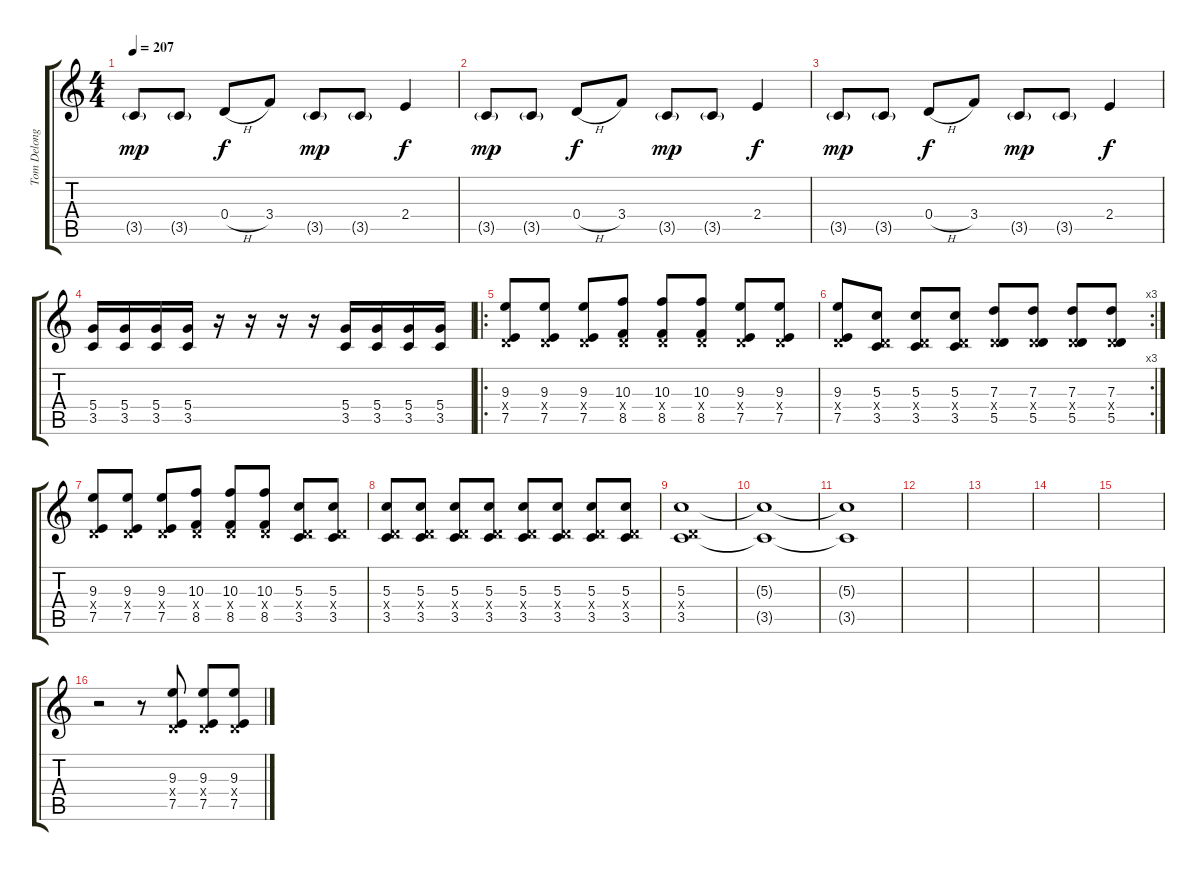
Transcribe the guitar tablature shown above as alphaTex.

\track ("Tom Delong (Distortion 1)" "Tom Delong") {instrument distortionguitar}
\staff {score tabs}
\tuning (E4 B3 G3 D3 A2 E2) {hide}
\ts (4 4)
\tempo 207
\clef g2
\ks c
3.5{g}.8{dy mp} 3.5{g}.8 0.4{h}.8{dy f} 3.4.8 3.5{g}.8{dy mp} 3.5{g}.8 2.4.4{dy f} |
3.5{g}.8{dy mp} 3.5{g}.8 0.4{h}.8{dy f} 3.4.8 3.5{g}.8{dy mp} 3.5{g}.8 2.4.4{dy f} |
3.5{g}.8{dy mp} 3.5{g}.8 0.4{h}.8{dy f} 3.4.8 3.5{g}.8{dy mp} 3.5{g}.8 2.4.4{dy f} |
(5.4 3.5).16 (5.4 3.5).16 (5.4 3.5).16 (5.4 3.5).16 r.16 r.16 r.16 r.16 (5.4 3.5).16 (5.4 3.5).16 (5.4 3.5).16 (5.4 3.5).16 |
\ro
(9.3 0.4{x} 7.5).8 (9.3 0.4{x} 7.5).8 (9.3 0.4{x} 7.5).8 (10.3 0.4{x} 8.5).8 (10.3 0.4{x} 8.5).8 (10.3 0.4{x} 8.5).8 (9.3 0.4{x} 7.5).8 (9.3 0.4{x} 7.5).8 |
\rc 3
(9.3 0.4{x} 7.5).8 (5.3 0.4{x} 3.5).8 (5.3 0.4{x} 3.5).8 (5.3 0.4{x} 3.5).8 (7.3 0.4{x} 5.5).8 (7.3 0.4{x} 5.5).8 (7.3 0.4{x} 5.5).8 (7.3 0.4{x} 5.5).8 |
(9.3 0.4{x} 7.5).8 (9.3 0.4{x} 7.5).8 (9.3 0.4{x} 7.5).8 (10.3 0.4{x} 8.5).8 (10.3 0.4{x} 8.5).8 (10.3 0.4{x} 8.5).8 (5.3 0.4{x} 3.5).8 (5.3 0.4{x} 3.5).8 |
(5.3 0.4{x} 3.5).8 (5.3 0.4{x} 3.5).8 (5.3 0.4{x} 3.5).8 (5.3 0.4{x} 3.5).8 (5.3 0.4{x} 3.5).8 (5.3 0.4{x} 3.5).8 (5.3 0.4{x} 3.5).8 (5.3 0.4{x} 3.5).8 |
(5.3 0.4{x} 3.5).1 |
(5.3{t} 3.5{t}).1 |
(5.3{t} 3.5{t}).1 |
|
|
|
|
r.2 r.8 (9.3 0.4{x} 7.5).8 (9.3 0.4{x} 7.5).8 (9.3 0.4{x} 7.5).8
